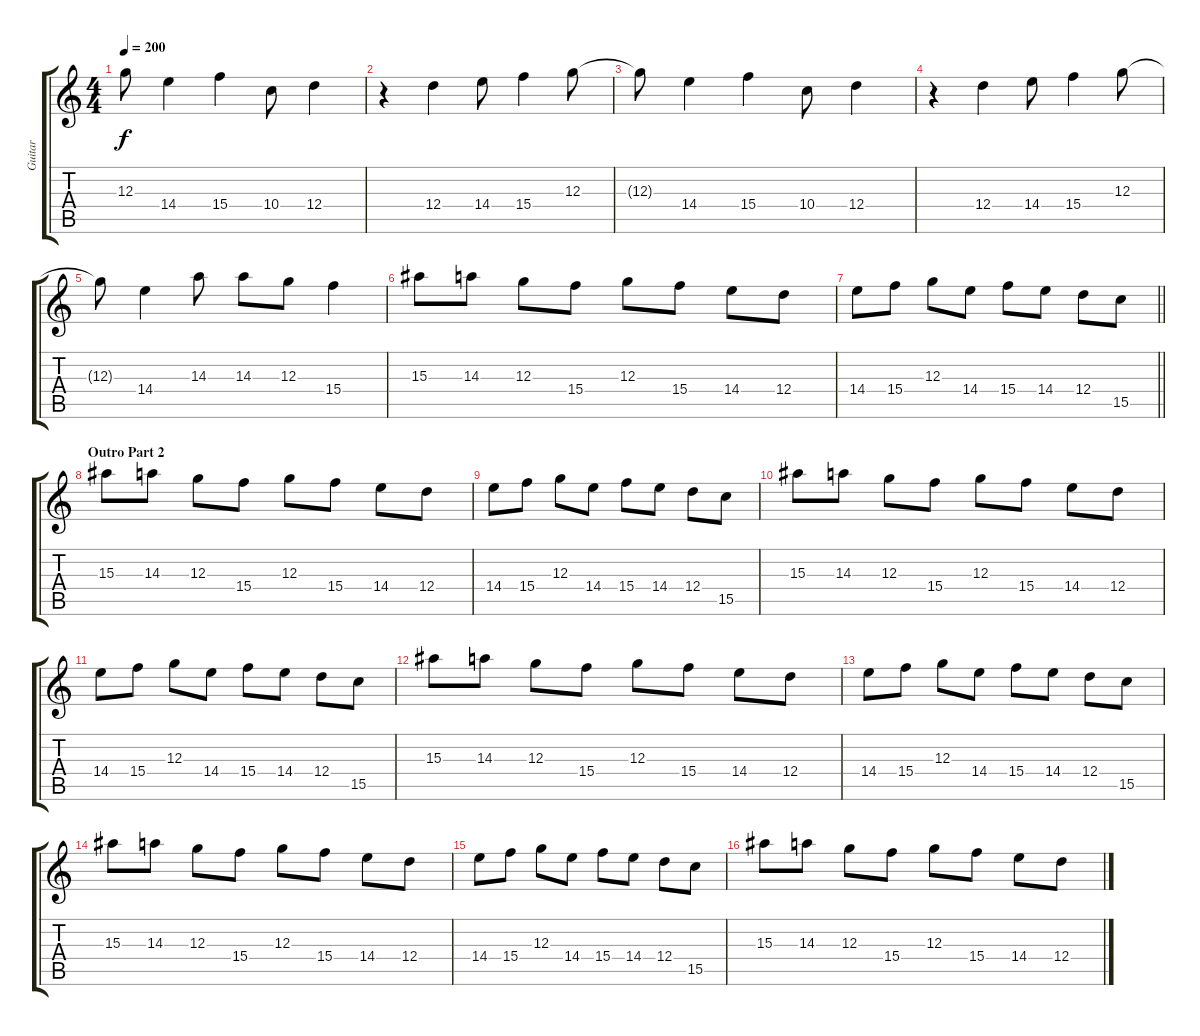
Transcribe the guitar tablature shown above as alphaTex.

\track ("Guitar" "Guitar") {instrument distortionguitar}
\staff {score tabs}
\tuning (E4 B3 G3 D3 A2 D2) {hide}
\ts (4 4)
\tempo 200
\clef g2
\ks c
12.3{t}.8{dy f} 14.4.4 15.4.4 10.4.8 12.4.4 |
r.4 12.4.4 14.4.8 15.4.4 12.3.8 |
12.3{t}.8 14.4.4 15.4.4 10.4.8 12.4.4 |
r.4 12.4.4 14.4.8 15.4.4 12.3.8 |
12.3{t}.8 14.4.4 14.3.8 14.3.8 12.3.8 15.4.4 |
15.3.8 14.3.8 12.3.8 15.4.8 12.3.8 15.4.8 14.4.8 12.4.8 |
\barLineRight lightlight
14.4.8 15.4.8 12.3.8 14.4.8 15.4.8 14.4.8 12.4.8 15.5.8 |
\section ("" "Outro Part 2")
15.3.8 14.3.8 12.3.8 15.4.8 12.3.8 15.4.8 14.4.8 12.4.8 |
14.4.8 15.4.8 12.3.8 14.4.8 15.4.8 14.4.8 12.4.8 15.5.8 |
15.3.8 14.3.8 12.3.8 15.4.8 12.3.8 15.4.8 14.4.8 12.4.8 |
14.4.8 15.4.8 12.3.8 14.4.8 15.4.8 14.4.8 12.4.8 15.5.8 |
15.3.8 14.3.8 12.3.8 15.4.8 12.3.8 15.4.8 14.4.8 12.4.8 |
14.4.8 15.4.8 12.3.8 14.4.8 15.4.8 14.4.8 12.4.8 15.5.8 |
15.3.8 14.3.8 12.3.8 15.4.8 12.3.8 15.4.8 14.4.8 12.4.8 |
14.4.8 15.4.8 12.3.8 14.4.8 15.4.8 14.4.8 12.4.8 15.5.8 |
15.3.8 14.3.8 12.3.8 15.4.8 12.3.8 15.4.8 14.4.8 12.4.8
